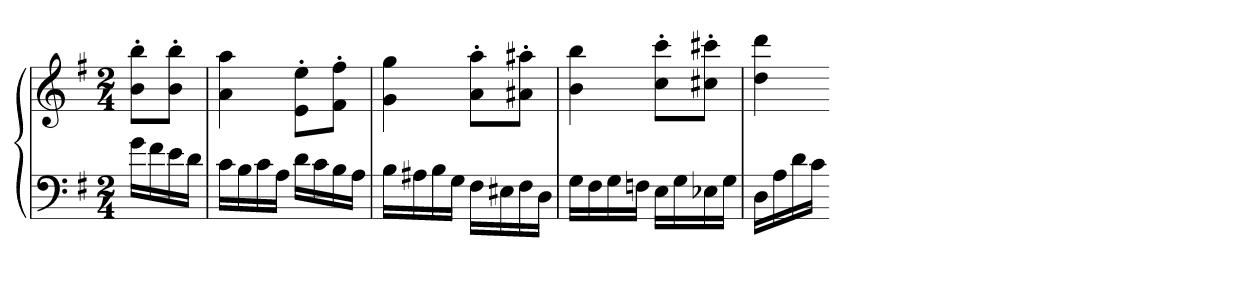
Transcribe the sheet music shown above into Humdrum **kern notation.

**kern	**kern
*part1	*part1
*staff2	*staff1
*clefF4	*clefG2
*k[f#]	*k[f#]
*G:	*G:
*M2/4	*M2/4
=	=
16gLL	8b' 8bb'L
16f#	.
16e	8b' 8bb'J
16dJJ	.
=49	=49
16cLL	4a 4aa
16B	.
16c	.
16AJJ	.
16dLL	8e' 8ee'L
16c	.
16B	8f#' 8ff#'J
16AJJ	.
=50	=50
16BLL	4g 4gg
16A#X	.
16B	.
16GJJ	.
16F#LL	8a' 8aa'L
16E#X	.
16F#	8a#X' 8aa#X'J
16DJJ	.
=51	=51
16GLL	4b 4bb
16F#	.
16G	.
16FnJJ	.
16ELL	8cc' 8ccc'L
16G	.
16E-X	8cc#X' 8ccc#X'J
16GJJ	.
=52	=52
16DLL	4dd 4ddd
16A	.
16d	.
16cJJ	.
=-	=-
*-	*-
